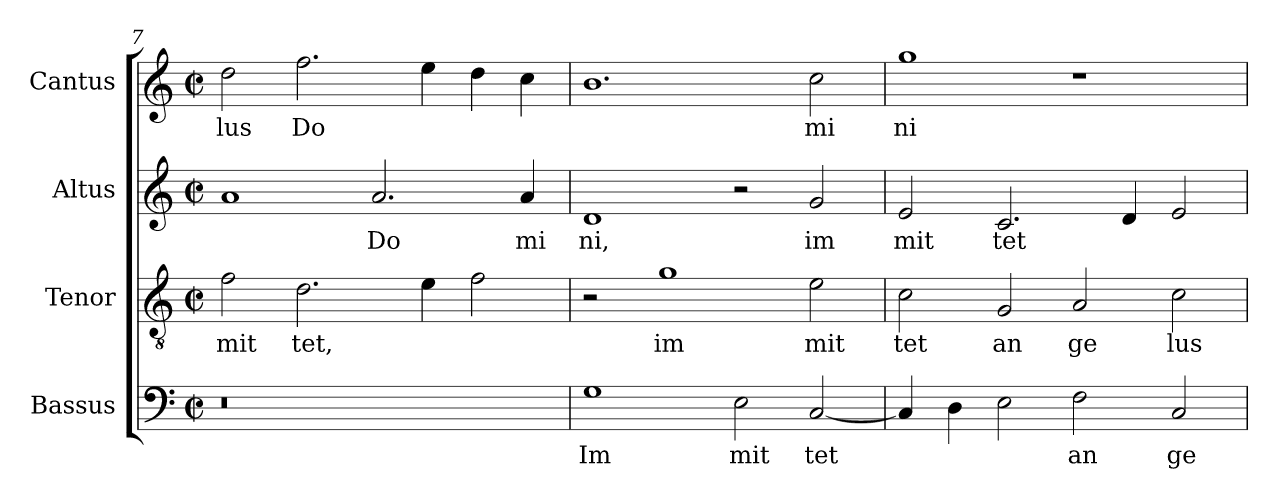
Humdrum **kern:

**kern	**text	**kern	**text	**kern	**text	**kern	**text
*part4	*part4	*part3	*part3	*part2	*part2	*part1	*part1
*staff4	*staff4	*staff3	*staff3	*staff2	*staff2	*staff1	*staff1
*I"Bassus	*	*I"Tenor	*	*I"Altus	*	*I"Cantus	*
*clefF4	*	*clefGv2	*	*clefG2	*	*clefG2	*
*k[]	*	*k[]	*	*k[]	*	*k[]	*
*C:	*	*C:	*	*C:	*	*C:	*
*M2/2	*	*M2/2	*	*M2/2	*	*M2/2	*
*met(c|)	*	*met(c|)	*	*met(c|)	*	*met(c|)	*
=7	=7	=7	=7	=7	=7	=7	=7
!	!	!	!LO:LY:b:cj	!	!LO:LY:b:cj	!	!LO:LY:b:cj
0r	.	2f\	mit	1a	.	2dd\	lus
!	!	!	!LO:LY:b:cj	!	!	!	!LO:LY:b:cj
.	.	2.d\	tet,	.	.	2.ff\	Do
!	!	!	!	!	!LO:LY:b:cj	!	!
.	.	.	.	2.a/	Do	.	.
!	!	!	!LO:LY:b:cj	!	!	!	!LO:LY:b:cj
.	.	4e\	.	.	.	4ee\	.
!	!	!	!LO:LY:b:cj	!	!	!	!LO:LY:b:cj
.	.	2f\	.	.	.	4dd\	.
!	!	!	!	!	!LO:LY:b:cj	!	!LO:LY:b:cj
.	.	.	.	4a/	mi	4cc\	.
=8	=8	=8	=8	=8	=8	=8	=8
!	!LO:LY:b:cj	!	!	!	!LO:LY:b:cj	!	!LO:LY:b:cj
1G	Im	2r	.	1d	ni,	1.b	.
!	!	!	!LO:LY:b:cj	!	!	!	!
.	.	1g	im	.	.	.	.
!	!LO:LY:b:cj	!	!	!	!	!	!
2E\	mit	.	.	2r	.	.	.
!	!LO:LY:b:cj	!	!LO:LY:b:cj	!	!LO:LY:b:cj	!	!LO:LY:b:cj
[<2C/	tet	2e\	mit	2g/	im	2cc\	mi
=9	=9	=9	=9	=9	=9	=9	=9
!	!LO:LY:b:cj	!	!LO:LY:b:cj	!	!LO:LY:b:cj	!	!LO:LY:b:cj
4C/]	.	2c\	tet	2e/	mit	1gg	ni
!	!LO:LY:b:cj	!	!	!	!	!	!
4D\	.	.	.	.	.	.	.
!	!LO:LY:b:cj	!	!LO:LY:b:cj	!	!LO:LY:b:cj	!	!
2E\	.	2G/	an	2.c/	tet	.	.
!	!LO:LY:b:cj	!	!LO:LY:b:cj	!	!	!	!
2F\	an	2A/	ge	.	.	1r	.
!	!	!	!	!	!LO:LY:b:cj	!	!
.	.	.	.	4d/	.	.	.
!	!LO:LY:b:cj	!	!LO:LY:b:cj	!	!LO:LY:b:cj	!	!
2C/	ge	2c\	lus	2e/	.	.	.
=	=	=	=	=	=	=	=
*-	*-	*-	*-	*-	*-	*-	*-
